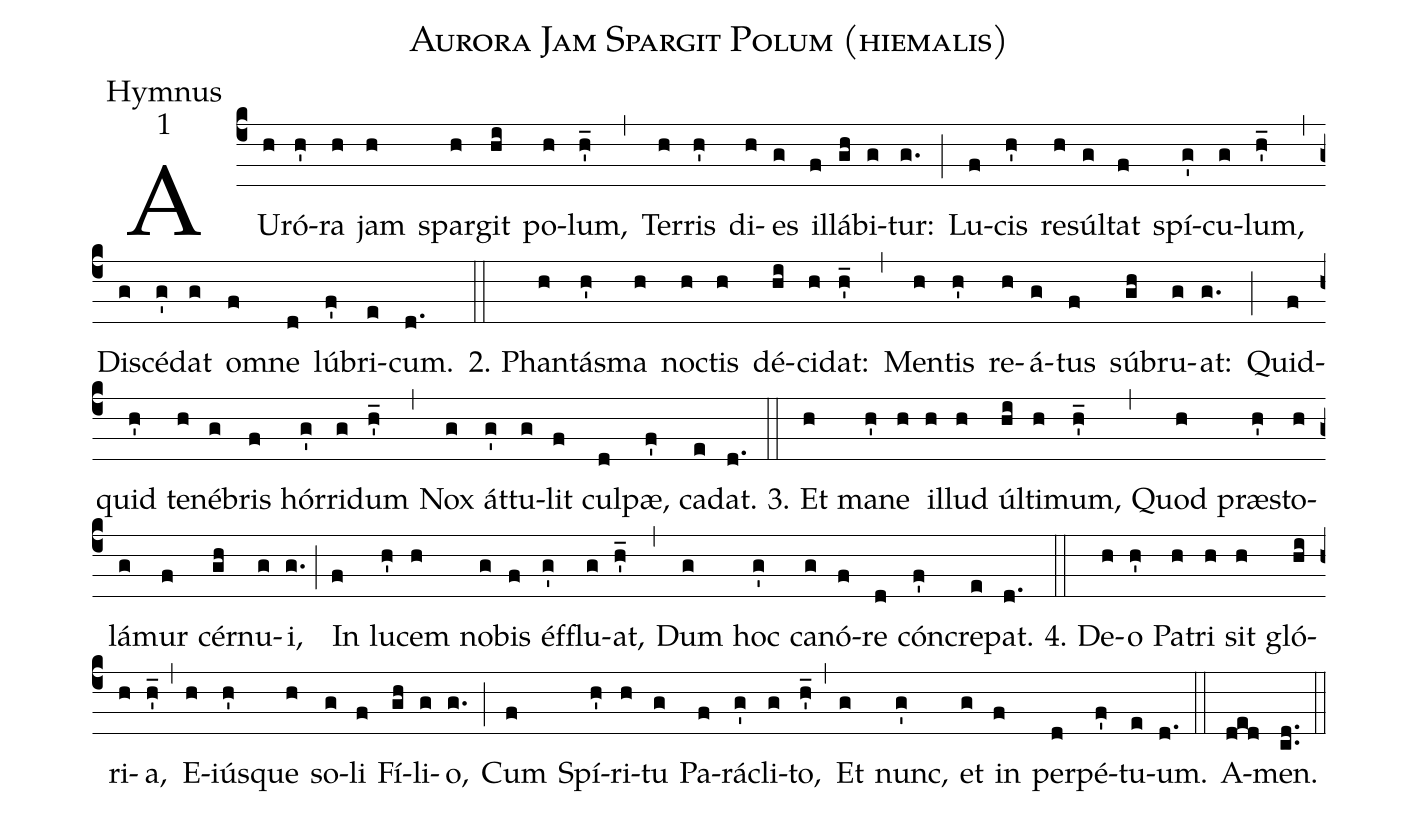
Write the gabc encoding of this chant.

name:Aurora Jam Spargit Polum (hiemalis);
office-part:Hymnus;
mode:1;
%%
(c4)AU(h)ró(h')ra(h) jam(h) spar(h)git(hi) po(h)lum,(h'_) (,)
Ter(h)ris(h') di(h)es(g) il(f)lá(gh)bi(g)tur:(g.) (;)
Lu(f)cis(h') re(h)súl(g)tat(f) spí(g')cu(g)lum,(h'_) (,)
Di(g)scé(g')dat(g) om(f)ne(d) lú(f')bri(e)cum.(d.) (::)

2. Phan(h)tás(h')ma(h) noc(h)tis(h) dé(hi)ci(h)dat:(h'_) (,)
Men(h)tis(h') re(h)á(g)tus(f) súb(gh)ru(g)at:(g.) (;)
Quid(f)quid(h') te(h)né(g)bris(f) hór(g')ri(g)dum(h'_) (,)
Nox(g) át(g')tu(g)lit(f) cul(d)pæ,(f') ca(e)dat.(d.) (::)

3. Et(h) ma(h')ne(h) il(h)lud(h) úl(hi)ti(h)mum,(h'_) (,)
Quod(h) præ(h')sto(h)lá(g)mur(f) cér(gh)nu(g)i,(g.) (;)
In(f) lu(h')cem(h) no(g)bis(f) éf(g')flu(g)at,(h'_) (,)
Dum(g) hoc(g') ca(g)nó(f)re(d) cón(f')cre(e)pat.(d.) (::)

4. De(h)o(h') Pa(h)tri(h) sit(h) gló(hi)ri(h)a,(h'_) (,)
E(h)iús(h')que(h) so(g)li(f) Fí(gh)li(g)o,(g.) (;)
Cum(f) Spí(h')ri(h)tu(g) Pa(f)rá(g')cli(g)to,(h'_) (,)
Et(g) nunc,(g') et(g) in(f) per(d)pé(f')tu(e)um.(d.) (::)
A(ded)men.(cd..) (::)
